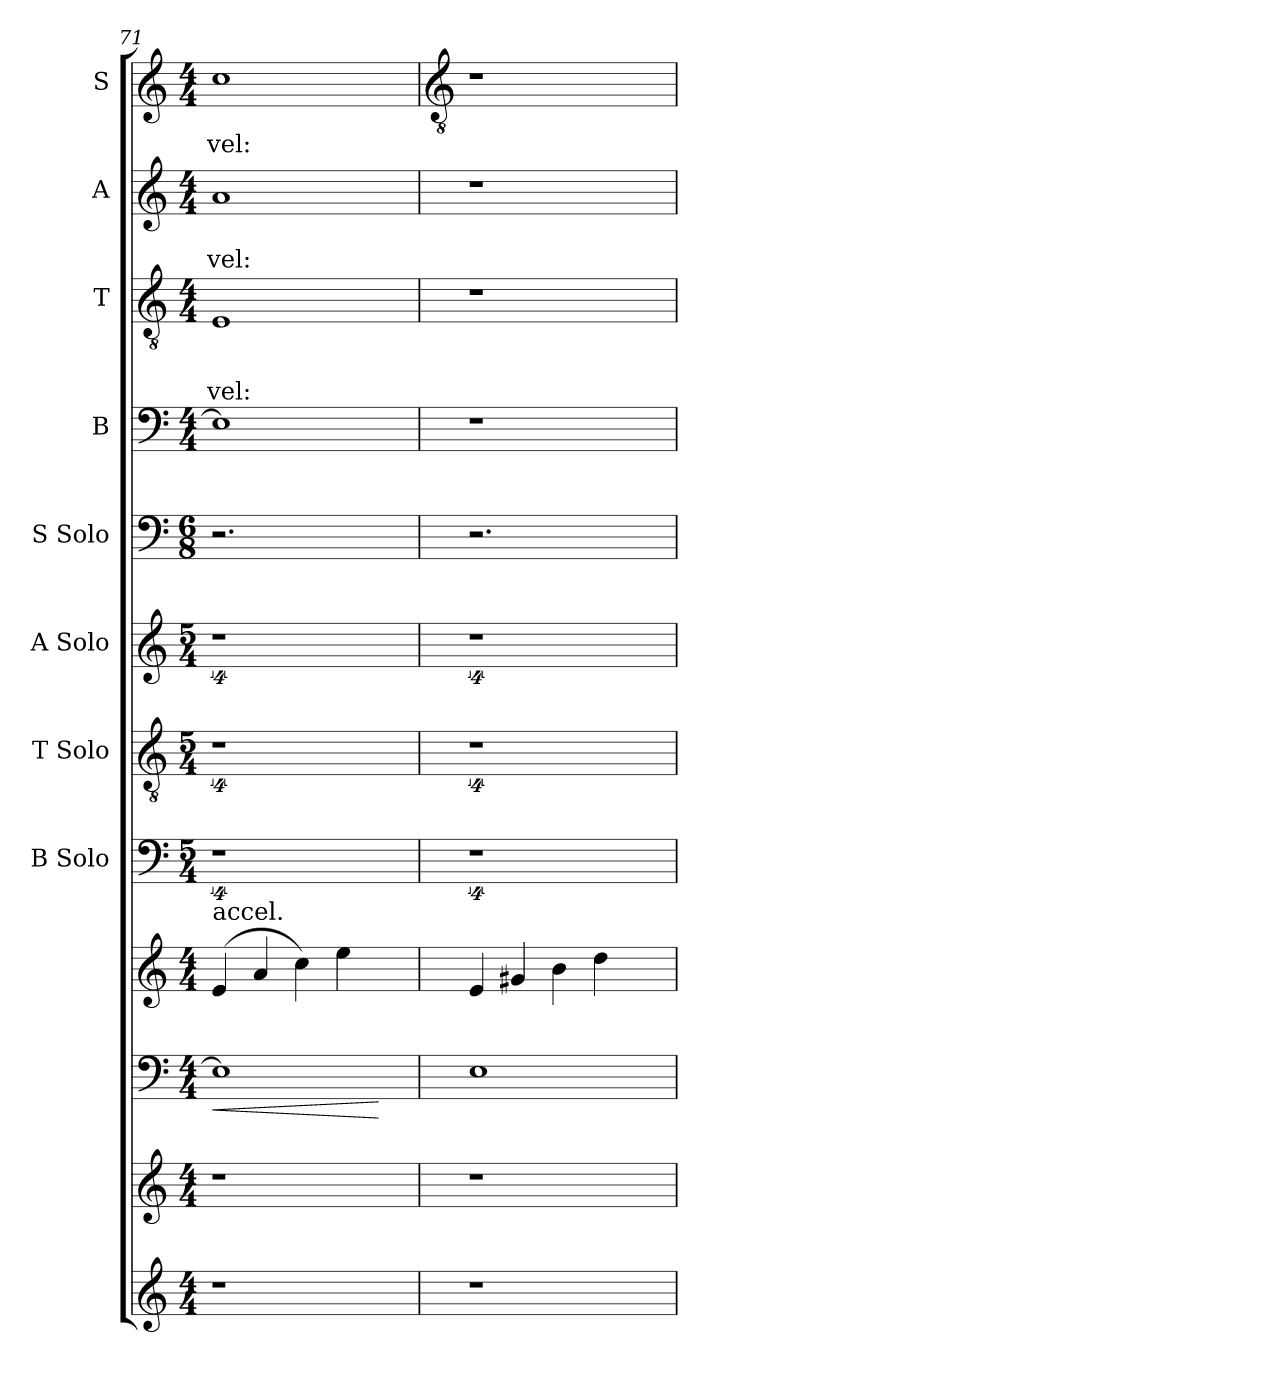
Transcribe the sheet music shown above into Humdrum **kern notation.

**kern	**kern	**kern	**dynam	**kern	**kern	**kern	**kern	**kern	**kern	**text	**kern	**text	**text	**text	**kern	**text	**text	**kern	**text
*part12	*part11	*part10	*part10	*part9	*part8	*part7	*part6	*part5	*part4	*part4	*part3	*part3	*part3	*part3	*part2	*part2	*part2	*part1	*part1
*staff12	*staff11	*staff10	*staff10	*staff9	*staff8	*staff7	*staff6	*staff5	*staff4	*staff4	*staff3	*staff3	*staff3	*staff3	*staff2	*staff2	*staff2	*staff1	*staff1
*	*	*	*	*	*I"B Solo	*I"T Solo	*I"A Solo	*I"S Solo	*I"B	*	*I"T	*	*	*	*I"A	*	*	*I"S	*
*clefG2	*clefG2	*clefF4	*	*clefG2	*clefF4	*clefGv2	*clefG2	*clefF4	*clefF4	*	*clefGv2	*	*	*	*clefG2	*	*	*clefG2	*
*k[]	*k[]	*k[]	*	*k[]	*k[]	*k[]	*k[]	*k[]	*k[]	*	*k[]	*	*	*	*k[]	*	*	*k[]	*
*C:	*C:	*C:	*	*C:	*C:	*C:	*C:	*C:	*C:	*	*C:	*	*	*	*C:	*	*	*C:	*
*M4/4	*M4/4	*M4/4	*	*M4/4	*M5/4	*M5/4	*M5/4	*M6/8	*M4/4	*	*M4/4	*	*	*	*M4/4	*	*	*M4/4	*
=71	=71	=71	=71	=71	=71	=71	=71	=71	=71	=71	=71	=71	=71	=71	=71	=71	=71	=71	=71
!	!	!	!	!LO:TX:a:t=accel.	!	!	!	!	!	!	!	!	!	!	!	!	!	!	!
!	!	!	!LO:HP:b	!	!	!	!	!	!	!	!	!	!	!LO:LY:b	!	!	!LO:LY:b	!	!LO:LY:b
1r	1r	1E]	<	(<4e/	4%5r	4%5r	4%5r	2.r	1E]	.	1E	.	.	-vel:	1a	.	-vel:	1cc	-vel:
.	.	.	.	4a/	.	.	.	.	.	.	.	.	.	.	.	.	.	.	.
.	.	.	.	4cc\)	.	.	.	.	.	.	.	.	.	.	.	.	.	.	.
.	.	.	.	4ee\	.	.	.	2ryy	.	.	.	.	.	.	.	.	.	.	.
4ryy	4ryy	4ryy	[	4ryy	.	.	.	.	4ryy	.	4ryy	.	.	.	4ryy	.	.	4ryy	.
!!LO:LB:g=z
=72	=72	=72	=72	=72	=72	=72	=72	=72	=72	=72	=72	=72	=72	=72	=72	=72	=72	=72	=72
*	*	*	*	*	*	*	*	*	*	*	*	*	*	*	*	*	*	*clefGv2	*
1r	1r	1E	.	4e/	4%5r	4%5r	4%5r	2.r	1r	.	1r	.	.	.	1r	.	.	1r	.
.	.	.	.	4g#X/	.	.	.	.	.	.	.	.	.	.	.	.	.	.	.
.	.	.	.	4b\	.	.	.	.	.	.	.	.	.	.	.	.	.	.	.
.	.	.	.	4dd\	.	.	.	2ryy	.	.	.	.	.	.	.	.	.	.	.
4ryy	4ryy	4ryy	.	4ryy	.	.	.	.	4ryy	.	4ryy	.	.	.	4ryy	.	.	4ryy	.
=	=	=	=	=	=	=	=	=	=	=	=	=	=	=	=	=	=	=	=
*-	*-	*-	*-	*-	*-	*-	*-	*-	*-	*-	*-	*-	*-	*-	*-	*-	*-	*-	*-
